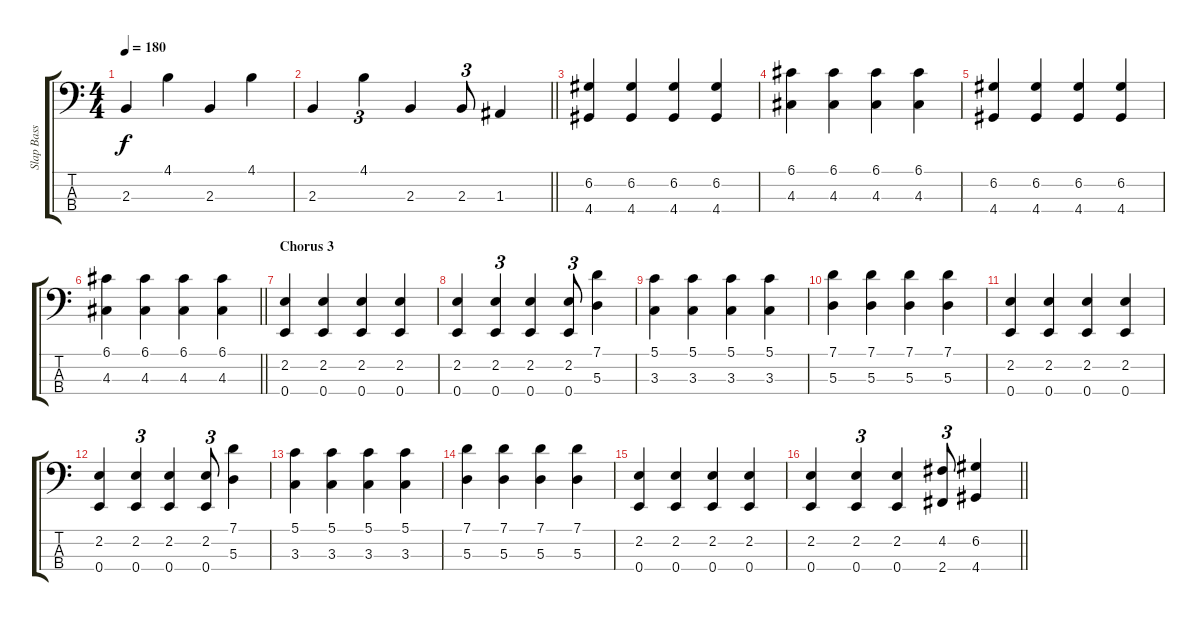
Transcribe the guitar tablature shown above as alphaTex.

\track ("Slap Bass" "Slap Bass") {instrument slapbass1}
\staff {score tabs}
\tuning (G2 D2 A1 E1) {hide}
\ts (4 4)
\tempo 180
\clef f4
\ks c
2.3.4{dy f} 4.1.4 2.3.4 4.1.4 |
\barLineRight lightlight
2.3.4 4.1.4{tu (3 2)} 2.3.4 2.3.8{tu (3 2)} 1.3.4 |
(6.2 4.4).4 (6.2 4.4).4 (6.2 4.4).4 (6.2 4.4).4 |
(6.1 4.3).4 (6.1 4.3).4 (6.1 4.3).4 (6.1 4.3).4 |
(6.2 4.4).4 (6.2 4.4).4 (6.2 4.4).4 (6.2 4.4).4 |
\barLineRight lightlight
(6.1 4.3).4 (6.1 4.3).4 (6.1 4.3).4 (6.1 4.3).4 |
\section ("" "Chorus 3")
(2.2 0.4).4 (2.2 0.4).4 (2.2 0.4).4 (2.2 0.4).4 |
(2.2 0.4).4 (2.2 0.4).4{tu (3 2)} (2.2 0.4).4 (2.2 0.4).8{tu (3 2)} (7.1 5.3).4 |
(5.1 3.3).4 (5.1 3.3).4 (5.1 3.3).4 (5.1 3.3).4 |
(7.1 5.3).4 (7.1 5.3).4 (7.1 5.3).4 (7.1 5.3).4 |
(2.2 0.4).4 (2.2 0.4).4 (2.2 0.4).4 (2.2 0.4).4 |
(2.2 0.4).4 (2.2 0.4).4{tu (3 2)} (2.2 0.4).4 (2.2 0.4).8{tu (3 2)} (7.1 5.3).4 |
(5.1 3.3).4 (5.1 3.3).4 (5.1 3.3).4 (5.1 3.3).4 |
(7.1 5.3).4 (7.1 5.3).4 (7.1 5.3).4 (7.1 5.3).4 |
(2.2 0.4).4 (2.2 0.4).4 (2.2 0.4).4 (2.2 0.4).4 |
\barLineRight lightlight
(2.2 0.4).4 (2.2 0.4).4{tu (3 2)} (2.2 0.4).4 (4.2 2.4).8{tu (3 2)} (6.2 4.4).4
